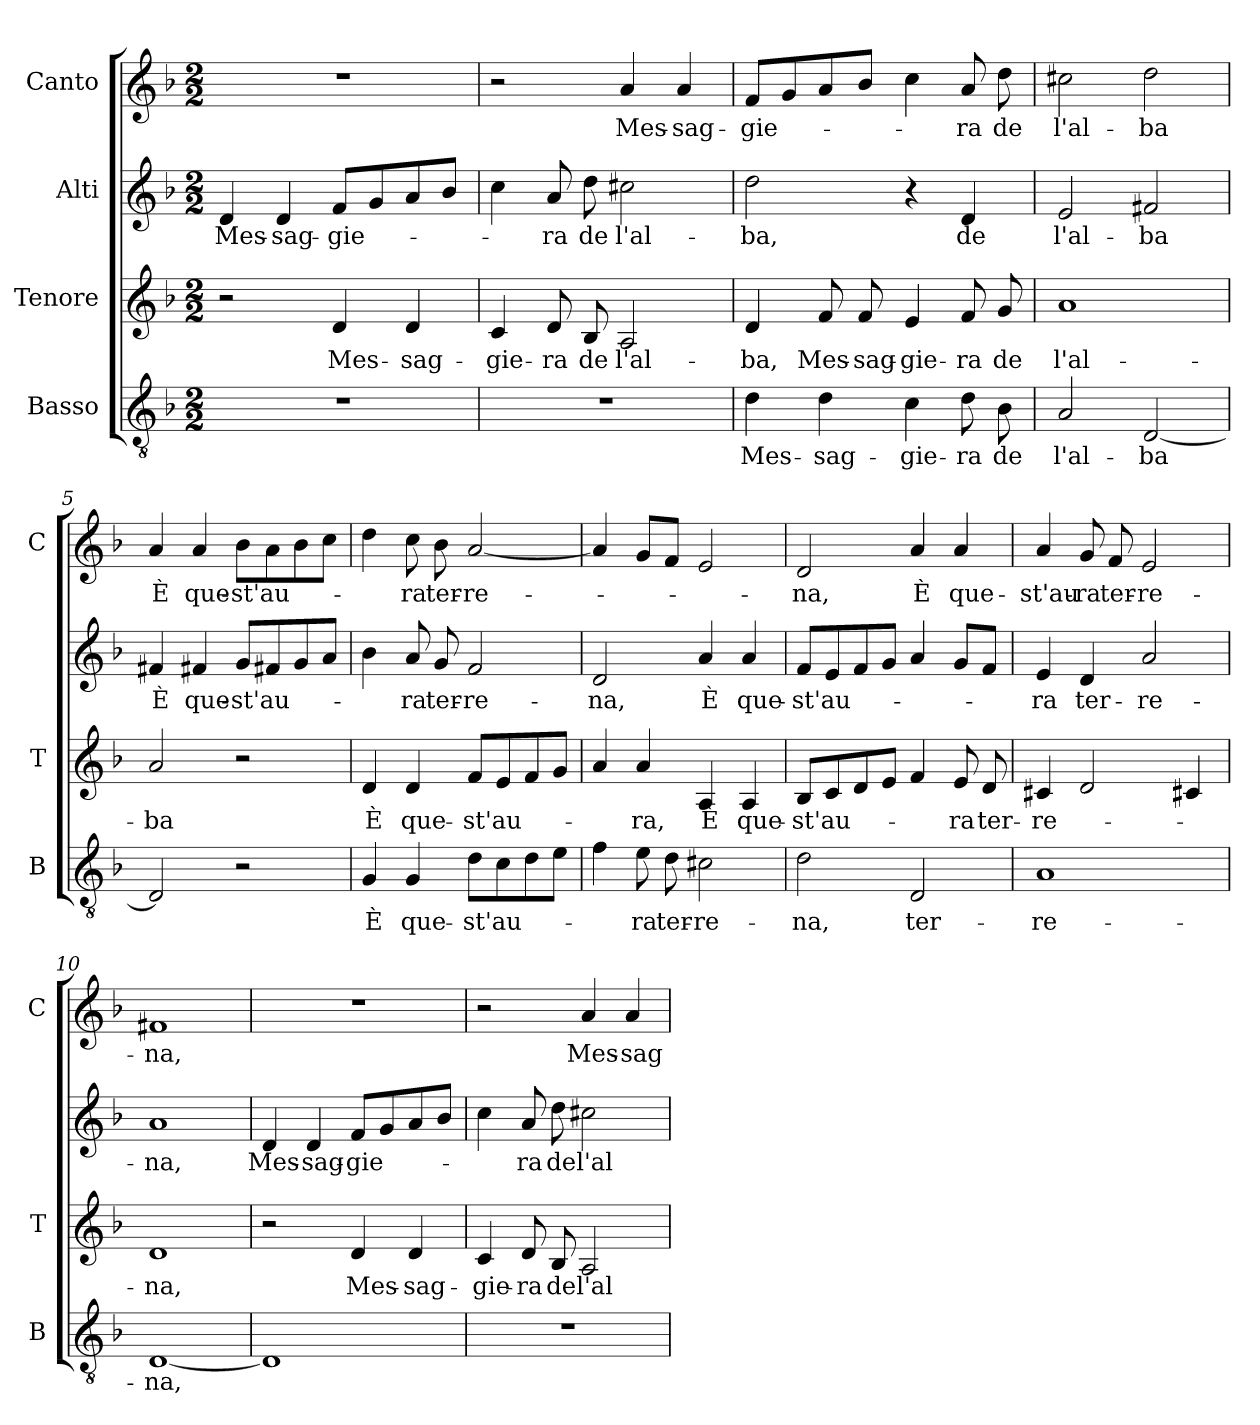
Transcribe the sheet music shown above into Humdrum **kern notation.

**kern	**text	**kern	**text	**kern	**text	**kern	**text
*part4	*part4	*part3	*part3	*part2	*part2	*part1	*part1
*staff4	*staff4	*staff3	*staff3	*staff2	*staff2	*staff1	*staff1
*I"Basso	*	*I"Tenore	*	*I"Alti	*	*I"Canto	*
*I'B	*	*I'T	*	*	*	*I'C	*
*clefGv2	*	*clefG2	*	*clefG2	*	*clefG2	*
*k[b-]	*	*k[b-]	*	*k[b-]	*	*k[b-]	*
*F:	*	*F:	*	*F:	*	*F:	*
*M2/2	*	*M2/2	*	*M2/2	*	*M2/2	*
=1	=1	=1	=1	=1	=1	=1	=1
1r	.	2r	.	4d	Mes-	1r	.
.	.	.	.	4d	-sag-	.	.
.	.	4d	Mes-	8fL	-gie-	.	.
.	.	.	.	8g	.	.	.
.	.	4d	-sag-	8a	.	.	.
.	.	.	.	8b-J	.	.	.
=2	=2	=2	=2	=2	=2	=2	=2
1r	.	4c	-gie-	4cc	.	2r	.
.	.	8d	-ra	8a	-ra	.	.
.	.	8B-	de	8dd	de	.	.
.	.	2A	l'al-	2cc#X	l'al-	4a	Mes-
.	.	.	.	.	.	4a	-sag-
=3	=3	=3	=3	=3	=3	=3	=3
4d	Mes-	4d	-ba,	2dd	-ba,	8fL	-gie-
.	.	.	.	.	.	8g	.
4d	-sag-	8f	Mes-	.	.	8a	.
.	.	8f	-sag-	.	.	8b-J	.
4c	-gie-	4e	-gie-	4r	.	4cc	.
8d	-ra	8f	-ra	4d	de	8a	-ra
8B-	de	8g	de	.	.	8dd	de
=4	=4	=4	=4	=4	=4	=4	=4
2A	l'al-	1a	l'al-	2e	l'al-	2cc#X	l'al-
[2D	-ba	.	.	2f#X	-ba	2dd	-ba
=5	=5	=5	=5	=5	=5	=5	=5
2D]	.	2a	-ba	4f#X	È	4a	È
.	.	.	.	4f#X	que-	4a	que-
2r	.	2r	.	8gL	-st'au-	8b-L	-st'au-
.	.	.	.	8f#X	.	8a	.
.	.	.	.	8g	.	8b-	.
.	.	.	.	8aJ	.	8ccJ	.
=6	=6	=6	=6	=6	=6	=6	=6
4G	È	4d	È	4b-	.	4dd	.
4G	que-	4d	que-	8a	-ra	8cc	-ra
.	.	.	.	8g	ter-	8b-	ter-
8dL	-st'au-	8fL	-st'au-	2f	-re-	[2a	-re-
8c	.	8e	.	.	.	.	.
8d	.	8f	.	.	.	.	.
8eJ	.	8gJ	.	.	.	.	.
=7	=7	=7	=7	=7	=7	=7	=7
4f	.	4a	.	2d	-na,	4a]	.
8e	-ra	4a	-ra,	.	.	8gL	.
8d	ter-	.	.	.	.	8fJ	.
2c#X	-re-	4A	È	4a	È	2e	.
.	.	4A	que-	4a	que-	.	.
=8	=8	=8	=8	=8	=8	=8	=8
2d	-na,	8B-L	-st'au-	8fL	-st'au-	2d	-na,
.	.	8c	.	8e	.	.	.
.	.	8d	.	8f	.	.	.
.	.	8eJ	.	8gJ	.	.	.
2D	ter-	4f	.	4a	.	4a	È
.	.	8e	-ra	8gL	.	4a	que-
.	.	8d	ter-	8fJ	.	.	.
=9	=9	=9	=9	=9	=9	=9	=9
1A	-re-	4c#X	-re-	4e	-ra	4a	-st'au-
.	.	2d	.	4d	ter-	8g	-ra
.	.	.	.	.	.	8f	ter-
.	.	.	.	2a	-re-	2e	-re-
.	.	4c#X	.	.	.	.	.
=10	=10	=10	=10	=10	=10	=10	=10
[1D	-na,	1d	-na,	1a	-na,	1f#X	-na,
=11	=11	=11	=11	=11	=11	=11	=11
1D]	.	2r	.	4d	Mes-	1r	.
.	.	.	.	4d	-sag-	.	.
.	.	4d	Mes-	8fL	-gie-	.	.
.	.	.	.	8g	.	.	.
.	.	4d	-sag-	8a	.	.	.
.	.	.	.	8b-J	.	.	.
=12	=12	=12	=12	=12	=12	=12	=12
1r	.	4c	-gie-	4cc	.	2r	.
.	.	8d	-ra	8a	-ra	.	.
.	.	8B-	de	8dd	de	.	.
.	.	2A	l'al-	2cc#X	l'al-	4a	Mes-
.	.	.	.	.	.	4a	-sag-
=	=	=	=	=	=	=	=
*-	*-	*-	*-	*-	*-	*-	*-
